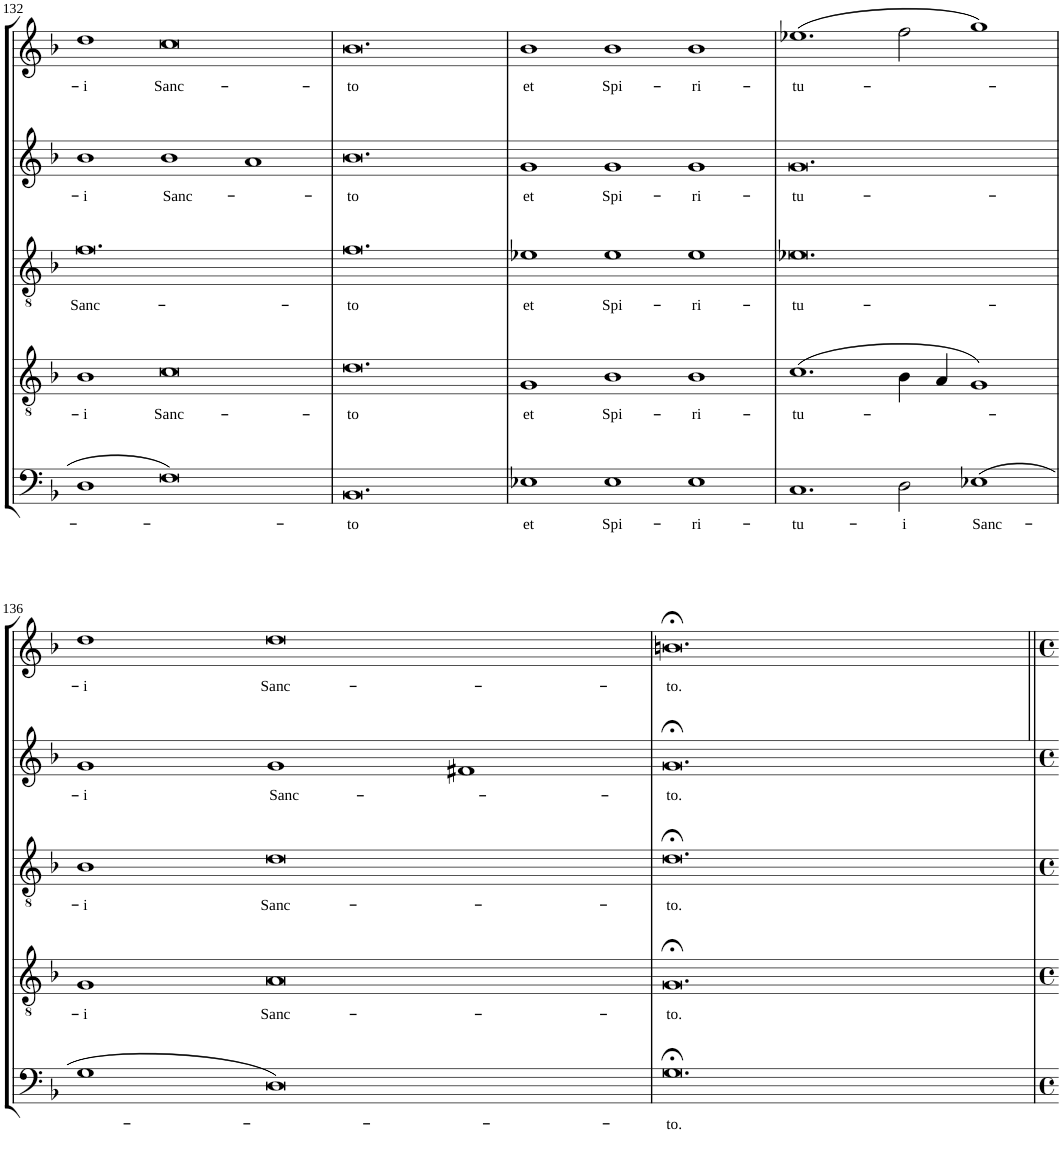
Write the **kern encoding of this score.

**kern	**text	**kern	**text	**kern	**text	**kern	**text	**kern	**text
*part5	*part5	*part4	*part4	*part3	*part3	*part2	*part2	*part1	*part1
*staff5	*staff5	*staff4	*staff4	*staff3	*staff3	*staff2	*staff2	*staff1	*staff1
*I"Basso	*	*I"Tenore	*	*I"Alto	*	*I"Alto	*	*I"Canto	*
!!LO:PB:g=z
*clefF4	*	*clefGv2	*	*clefGv2	*	*clefG2	*	*clefG2	*
*Trd7c12	*	*	*	*	*	*	*	*	*
*k[b-]	*	*k[b-]	*	*k[b-]	*	*k[b-]	*	*k[b-]	*
*F:	*	*F:	*	*F:	*	*F:	*	*F:	*
*M3/2	*	*M3/2	*	*M3/2	*	*M3/2	*	*M3/2	*
=132	=132	=132	=132	=132	=132	=132	=132	=132	=132
!	!LO:LY:b	!	!LO:LY:b	!	!LO:LY:b	!	!LO:LY:b	!	!LO:LY:b
1D	-­-	1B-	-­i	[1.f	Sanc-	1b-	-­i	1dd	-­i
!	!	!	!LO:LY:b	!	!	!	!LO:LY:b	!	!LO:LY:b
[2F	.	[2c	Sanc-	.	.	[2b-	Sanc-	[2cc	Sanc-
1.ryy	.	1.ryy	.	1.ryy	.	2ryy	.	1.ryy	.
.	.	.	.	.	.	1a	.	.	.
=133	=133	=133	=133	=133	=133	=133	=133	=133	=133
!	!LO:LY:b	!	!LO:LY:b	!	!LO:LY:b	!	!LO:LY:b	!	!LO:LY:b
[1.BB-	-to	[1.d	-to	[1.f	-to	[1.b-	-to	[1.b-	-to
1.F]	.	1.c]	.	1.f]	.	2b-]	.	1.cc]	.
.	.	.	.	.	.	1ryy	.	.	.
=134	=134	=134	=134	=134	=134	=134	=134	=134	=134
!	!LO:LY:b	!	!LO:LY:b	!	!LO:LY:b	!	!LO:LY:b	!	!LO:LY:b
1E-X	et	1G	et	1e-X	et	1g	et	1b-	et
1.BB-]	.	1.d]	.	1.f]	.	1.b-]	.	1.b-]	.
!	!LO:LY:b	!	!LO:LY:b	!	!LO:LY:b	!	!LO:LY:b	!	!LO:LY:b
[2E-	Spi-	[2B-	Spi-	[2e-	Spi-	[2g	Spi-	[2b-	Spi-
!	!LO:LY:b	!	!LO:LY:b	!	!LO:LY:b	!	!LO:LY:b	!	!LO:LY:b
1E-	-ri-	1B-	-ri-	1e-	-ri-	1g	-ri-	1b-	-ri-
=135	=135	=135	=135	=135	=135	=135	=135	=135	=135
!	!LO:LY:b	!	!LO:LY:b	!	!LO:LY:b	!	!LO:LY:b	!	!LO:LY:b
1.C	-tu-	(1.c	-tu-	[1.e-X	-tu-	[1.g	-tu-	(1.ee-X	-tu-
2E-]	.	2B-]	.	2e-]	.	2g]	.	2b-]	.
!	!LO:LY:b	!	!	!	!	!	!	!	!
2D\	-i	4B-\	.	1.ryy	.	1.ryy	.	2ff\	.
.	.	4A/	.	.	.	.	.	.	.
!	!LO:LY:b	!	!	!	!	!	!	!	!
(1E-X	Sanc-	1G)	.	.	.	.	.	1gg)	.
!!LO:LB:g=z
=136	=136	=136	=136	=136	=136	=136	=136	=136	=136
!	!	!	!LO:LY:b	!	!LO:LY:b	!	!LO:LY:b	!	!LO:LY:b
1G	.	1G	-i	1B-	-i	1g	-i	1dd	-i
!	!	!	!LO:LY:b	!	!	!	!	!	!LO:LY:b
[2D)	.	[2A	Sanc-	1.e-]	.	1.g]	.	[2dd	Sanc-
0ryy	.	0ryy	.	.	.	.	.	0ryy	.
!	!	!	!	!	!LO:LY:b	!	!LO:LY:b	!	!
.	.	.	.	[2d	Sanc-	[2g	Sanc-	.	.
.	.	.	.	1ryy	.	1f#X	.	.	.
2ryy	.	2ryy	.	.	.	.	.	2ryy	.
=137	=137	=137	=137	=137	=137	=137	=137	=137	=137
!	!LO:LY:b	!	!LO:LY:b	!	!LO:LY:b	!	!LO:LY:b	!	!LO:LY:b
[1.G	-to.	[1.G	-to.	[1.d	-to.	[1.g	-to.	[1.bn	-to.
1.D]	.	1.A]	.	1.d]	.	2g]	.	1.dd]	.
.	.	.	.	.	.	1ryy	.	.	.
=138||	=138||	=138||	=138||	=138||	=138||	=138||	=138||	=138||	=138||
1.G;<]	.	1.G;<]	.	1.d;<]	.	1.g;<]	.	1.b;<]	.
=	=	=	=	=	=	=	=	=	=
*-	*-	*-	*-	*-	*-	*-	*-	*-	*-
